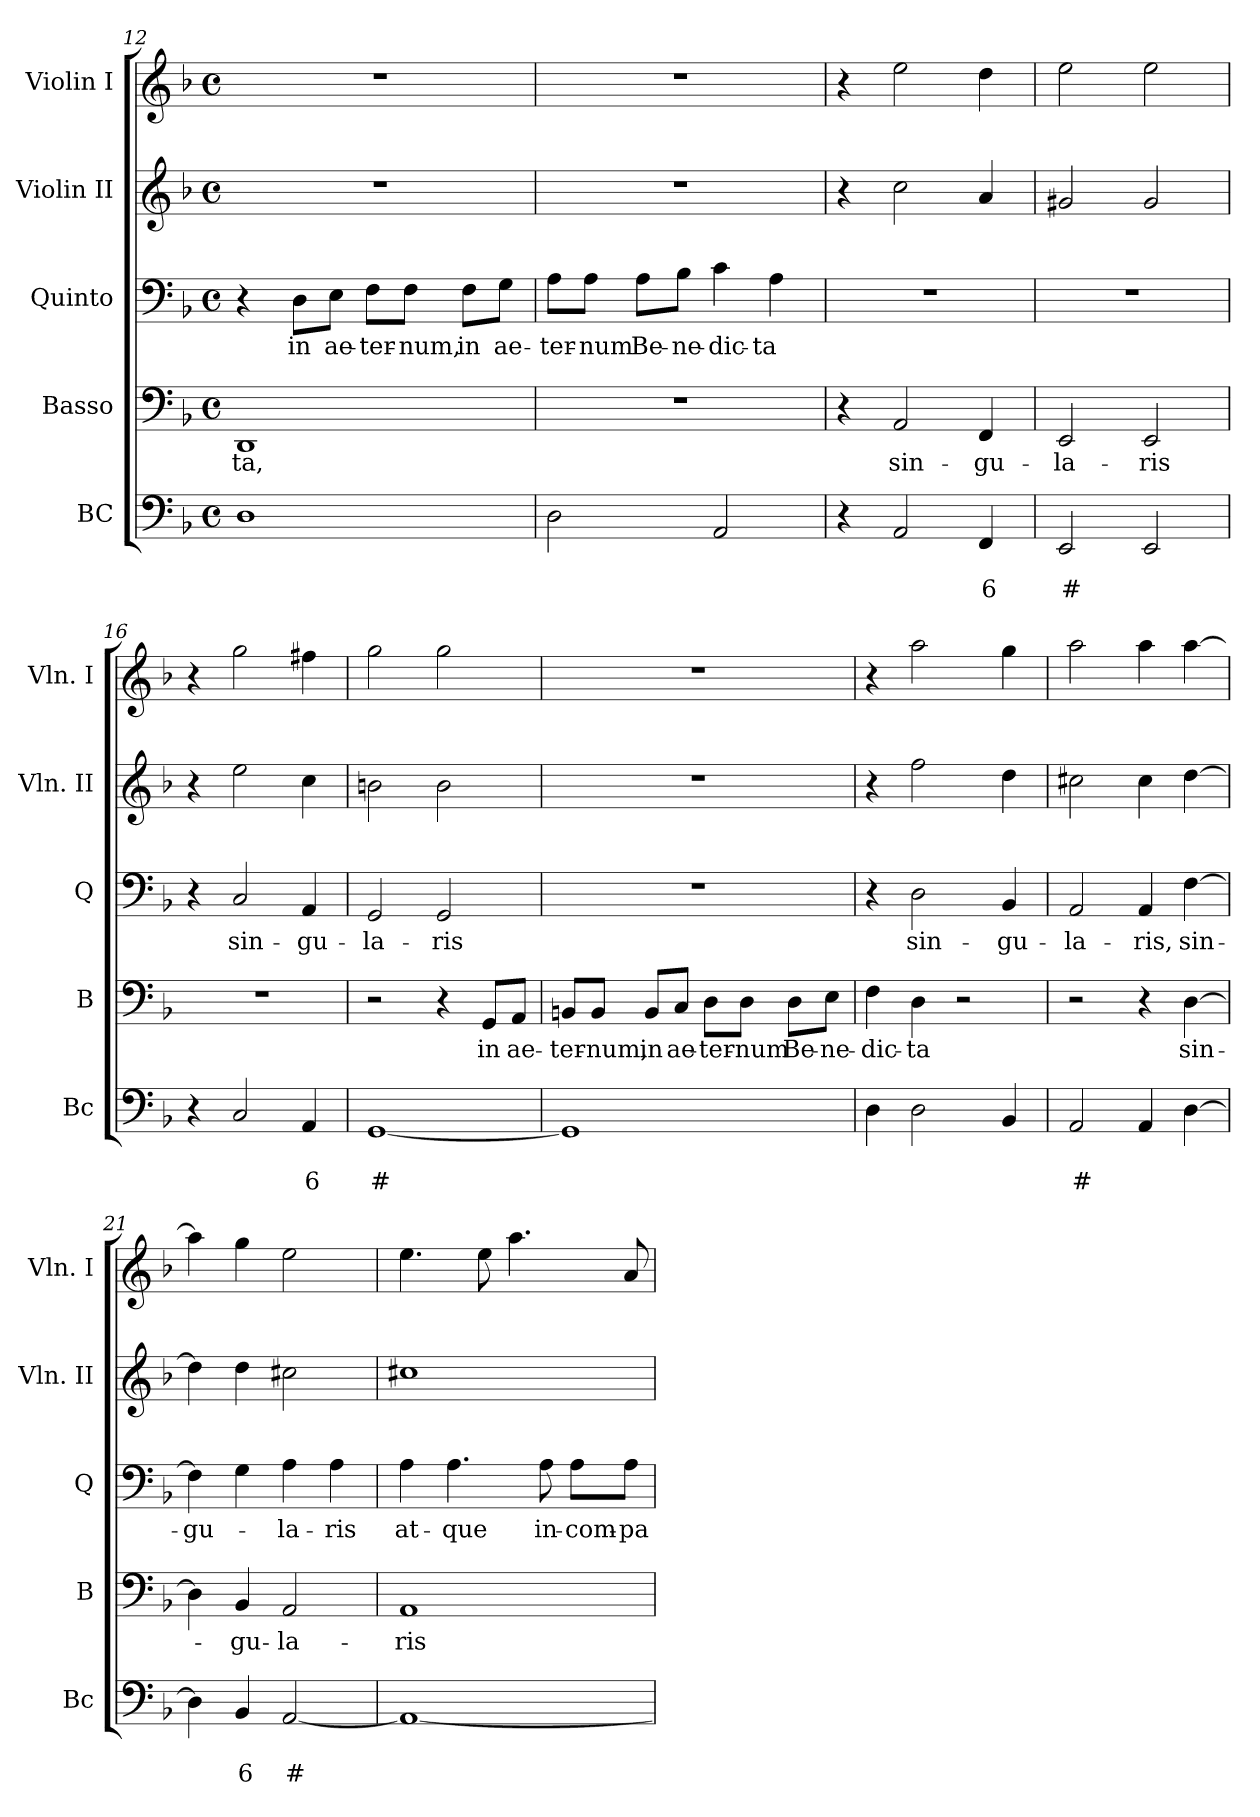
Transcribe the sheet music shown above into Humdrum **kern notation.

**kern	**text	**text	**kern	**text	**kern	**text	**kern	**kern
*part5	*part5	*part5	*part4	*part4	*part3	*part3	*part2	*part1
*staff5	*staff5	*staff5	*staff4	*staff4	*staff3	*staff3	*staff2	*staff1
*I"BC	*	*	*I"Basso	*	*I"Quinto	*	*I"Violin II	*I"Violin I
*I'Bc	*	*	*I'B	*	*I'Q	*	*I'Vln. II	*I'Vln. I
*clefF4	*	*	*clefF4	*	*clefF4	*	*clefG2	*clefG2
*k[b-]	*	*	*k[b-]	*	*k[b-]	*	*k[b-]	*k[b-]
*F:	*	*	*F:	*	*F:	*	*F:	*F:
*M4/4	*	*	*M4/4	*	*M4/4	*	*M4/4	*M4/4
*met(c)	*	*	*met(c)	*	*met(c)	*	*met(c)	*met(c)
=12	=12	=12	=12	=12	=12	=12	=12	=12
!	!	!	!	!LO:LY:b	!	!	!	!
1D	.	.	1DD	-ta,	4r	.	1r	1r
!	!	!	!	!	!	!LO:LY:b	!	!
.	.	.	.	.	8D\L	in	.	.
!	!	!	!	!	!	!LO:LY:b	!	!
.	.	.	.	.	8E\J	ae-	.	.
!	!	!	!	!	!	!LO:LY:b	!	!
.	.	.	.	.	8F\L	-ter-	.	.
!	!	!	!	!	!	!LO:LY:b	!	!
.	.	.	.	.	8F\J	-num,	.	.
!	!	!	!	!	!	!LO:LY:b	!	!
.	.	.	.	.	8F\L	in	.	.
!	!	!	!	!	!	!LO:LY:b	!	!
.	.	.	.	.	8G\J	ae-	.	.
!!LO:PB:g=z
=13	=13	=13	=13	=13	=13	=13	=13	=13
!	!	!	!	!	!	!LO:LY:b	!	!
2D\	.	.	1r	.	8A\L	-ter-	1r	1r
!	!	!	!	!	!	!LO:LY:b	!	!
.	.	.	.	.	8A\J	-num	.	.
!	!	!	!	!	!	!LO:LY:b	!	!
.	.	.	.	.	8A\L	Be-	.	.
!	!	!	!	!	!	!LO:LY:b	!	!
.	.	.	.	.	8B-\J	-ne-	.	.
!	!	!	!	!	!	!LO:LY:b	!	!
2AA/	.	.	.	.	4c\	-dic-	.	.
!	!	!	!	!	!	!LO:LY:b	!	!
.	.	.	.	.	4A\	-ta	.	.
=14	=14	=14	=14	=14	=14	=14	=14	=14
4r	.	.	4r	.	1r	.	4r	4r
!	!	!	!	!LO:LY:b	!	!	!	!
2AA/	.	.	2AA/	sin-	.	.	2cc\	2ee\
!	!	!LO:LY:b	!	!LO:LY:b	!	!	!	!
4FF/	.	6	4FF/	-gu-	.	.	4a/	4dd\
=15	=15	=15	=15	=15	=15	=15	=15	=15
!	!	!LO:LY:b	!	!LO:LY:b	!	!	!	!
2EE/	.	#	2EE/	-la-	1r	.	2g#X/	2ee\
!	!	!	!	!LO:LY:b	!	!	!	!
2EE/	.	.	2EE/	-ris	.	.	2g#/	2ee\
=16	=16	=16	=16	=16	=16	=16	=16	=16
4r	.	.	1r	.	4r	.	4r	4r
!	!	!	!	!	!	!LO:LY:b	!	!
2C/	.	.	.	.	2C/	sin-	2ee\	2gg\
!	!	!LO:LY:b	!	!	!	!LO:LY:b	!	!
4AA/	.	6	.	.	4AA/	-gu-	4cc\	4ff#X\
=17	=17	=17	=17	=17	=17	=17	=17	=17
!	!	!LO:LY:b	!	!	!	!LO:LY:b	!	!
[1GG	.	#	2r	.	2GG/	-la-	2bn\	2gg\
!	!	!	!	!	!	!LO:LY:b	!	!
.	.	.	4r	.	2GG/	-ris	2b\	2gg\
!	!	!	!	!LO:LY:b	!	!	!	!
.	.	.	8GG/L	in	.	.	.	.
!	!	!	!	!LO:LY:b	!	!	!	!
.	.	.	8AA/J	ae-	.	.	.	.
=18	=18	=18	=18	=18	=18	=18	=18	=18
!	!	!	!	!LO:LY:b	!	!	!	!
1GG]	.	.	8BBn/L	-ter-	1r	.	1r	1r
!	!	!	!	!LO:LY:b	!	!	!	!
.	.	.	8BB/J	-num,	.	.	.	.
!	!	!	!	!LO:LY:b	!	!	!	!
.	.	.	8BB/L	in	.	.	.	.
!	!	!	!	!LO:LY:b	!	!	!	!
.	.	.	8C/J	ae-	.	.	.	.
!	!	!	!	!LO:LY:b	!	!	!	!
.	.	.	8D\L	-ter-	.	.	.	.
!	!	!	!	!LO:LY:b	!	!	!	!
.	.	.	8D\J	-num	.	.	.	.
!	!	!	!	!LO:LY:b	!	!	!	!
.	.	.	8D\L	Be-	.	.	.	.
!	!	!	!	!LO:LY:b	!	!	!	!
.	.	.	8E\J	-ne-	.	.	.	.
=19	=19	=19	=19	=19	=19	=19	=19	=19
!	!	!	!	!LO:LY:b	!	!	!	!
4D\	.	.	4F\	-dic-	4r	.	4r	4r
!	!	!	!	!LO:LY:b	!	!LO:LY:b	!	!
2D\	.	.	4D\	-ta	2D\	sin-	2ff\	2aa\
.	.	.	2r	.	.	.	.	.
!	!	!	!	!	!	!LO:LY:b	!	!
4BB-/	.	.	.	.	4BB-/	-gu-	4dd\	4gg\
!!LO:LB:g=z
=20	=20	=20	=20	=20	=20	=20	=20	=20
!	!	!LO:LY:b	!	!	!	!LO:LY:b	!	!
2AA/	.	#	2r	.	2AA/	-la-	2cc#X\	2aa\
!	!	!	!	!	!	!LO:LY:b	!	!
4AA/	.	.	4r	.	4AA/	-ris,	4cc#\	4aa\
!	!	!	!	!LO:LY:b	!	!LO:LY:b	!	!
[4D\	.	.	[4D\	sin-	[4F\	sin-	[4dd\	[4aa\
=21	=21	=21	=21	=21	=21	=21	=21	=21
!	!	!	!	!	!	!LO:LY:b	!	!
4D\]	.	.	4D\]	.	4F\]	-gu-	4dd\]	4aa\]
!	!	!LO:LY:b	!	!LO:LY:b	!	!	!	!
4BB-/	.	6	4BB-/	-gu-	4G\	.	4dd\	4gg\
!	!	!LO:LY:b	!	!LO:LY:b	!	!LO:LY:b	!	!
[2AA/	.	#	2AA/	-la-	4A\	-la-	2cc#X\	2ee\
!	!	!	!	!	!	!LO:LY:b	!	!
.	.	.	.	.	4A\	-ris	.	.
=22	=22	=22	=22	=22	=22	=22	=22	=22
!	!	!	!	!LO:LY:b	!	!LO:LY:b	!	!
1AA_	.	.	1AA	-ris	4A\	at-	1cc#X	4.ee\
!	!	!	!	!	!	!LO:LY:b	!	!
.	.	.	.	.	4.A\	-que	.	.
.	.	.	.	.	.	.	.	8ee\
.	.	.	.	.	.	.	.	4.aa\
!	!	!	!	!	!	!LO:LY:b	!	!
.	.	.	.	.	8A\	in-	.	.
!	!	!	!	!	!	!LO:LY:b	!	!
.	.	.	.	.	8A\L	-com-	.	.
!	!	!	!	!	!	!LO:LY:b	!	!
.	.	.	.	.	8A\J	-pa-	.	8a/
=	=	=	=	=	=	=	=	=
*-	*-	*-	*-	*-	*-	*-	*-	*-
